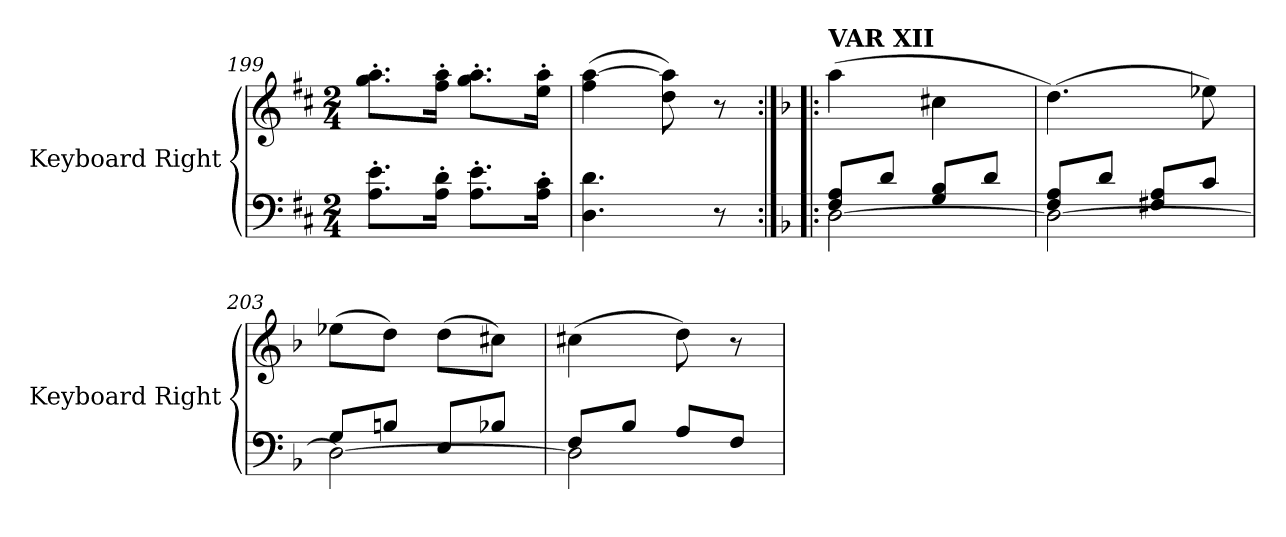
**kern	**kern
*part1	*part1
*staff2	*staff1
*I"Keyboard Right	*
*I'Keyboard Right	*
*clefF4	*clefG2
*k[f#c#]	*k[f#c#]
*D:	*D:
*M2/4	*M2/4
=199	=199
8.A\' 8.e\'L	8.gg\' 8.aa\'L
16A\' 16d\'Jk	16ff#\' 16aa\'Jk
8.A\' 8.e\'L	8.gg\' 8.aa\'L
16A\' 16c#\'Jk	16ee\' 16aa\'Jk
=200	=200
4.D\ 4.d\	(<4ff#\ [4aa\
.	8dd\ 8aa\])
8r	8r
=201:|!|:	=201:|!|:
*k[b-]	*k[b-]
*d:	*d:
*^	*
!	!	!LO:TX:a:B:t=VAR XII
[2D\	8F/ 8A/L	(>4aa\
.	8d/J	.
.	8G/ 8B-/L	4cc#X\
.	8d/J	.
=202	=202	=202
2D\_	8F/ 8A/L	(>4.dd\)
.	8d/J	.
.	8F#X/ 8A/L	.
.	8c/J	8ee-X\)
!!LO:LB:g=z
=203	=203	=203
2D\_	8G/L	(>8ee-X\L
.	8Bn/J	8dd\J)
.	8E/L	(>8dd\L
.	8B-X/J	8cc#X\J)
=204	=204	=204
2D\]	8F/L	(>4cc#X\
.	8B-/J	.
.	8A/L	8dd\)
.	8F/J	8r
*v	*v	*
=	=
*-	*-
